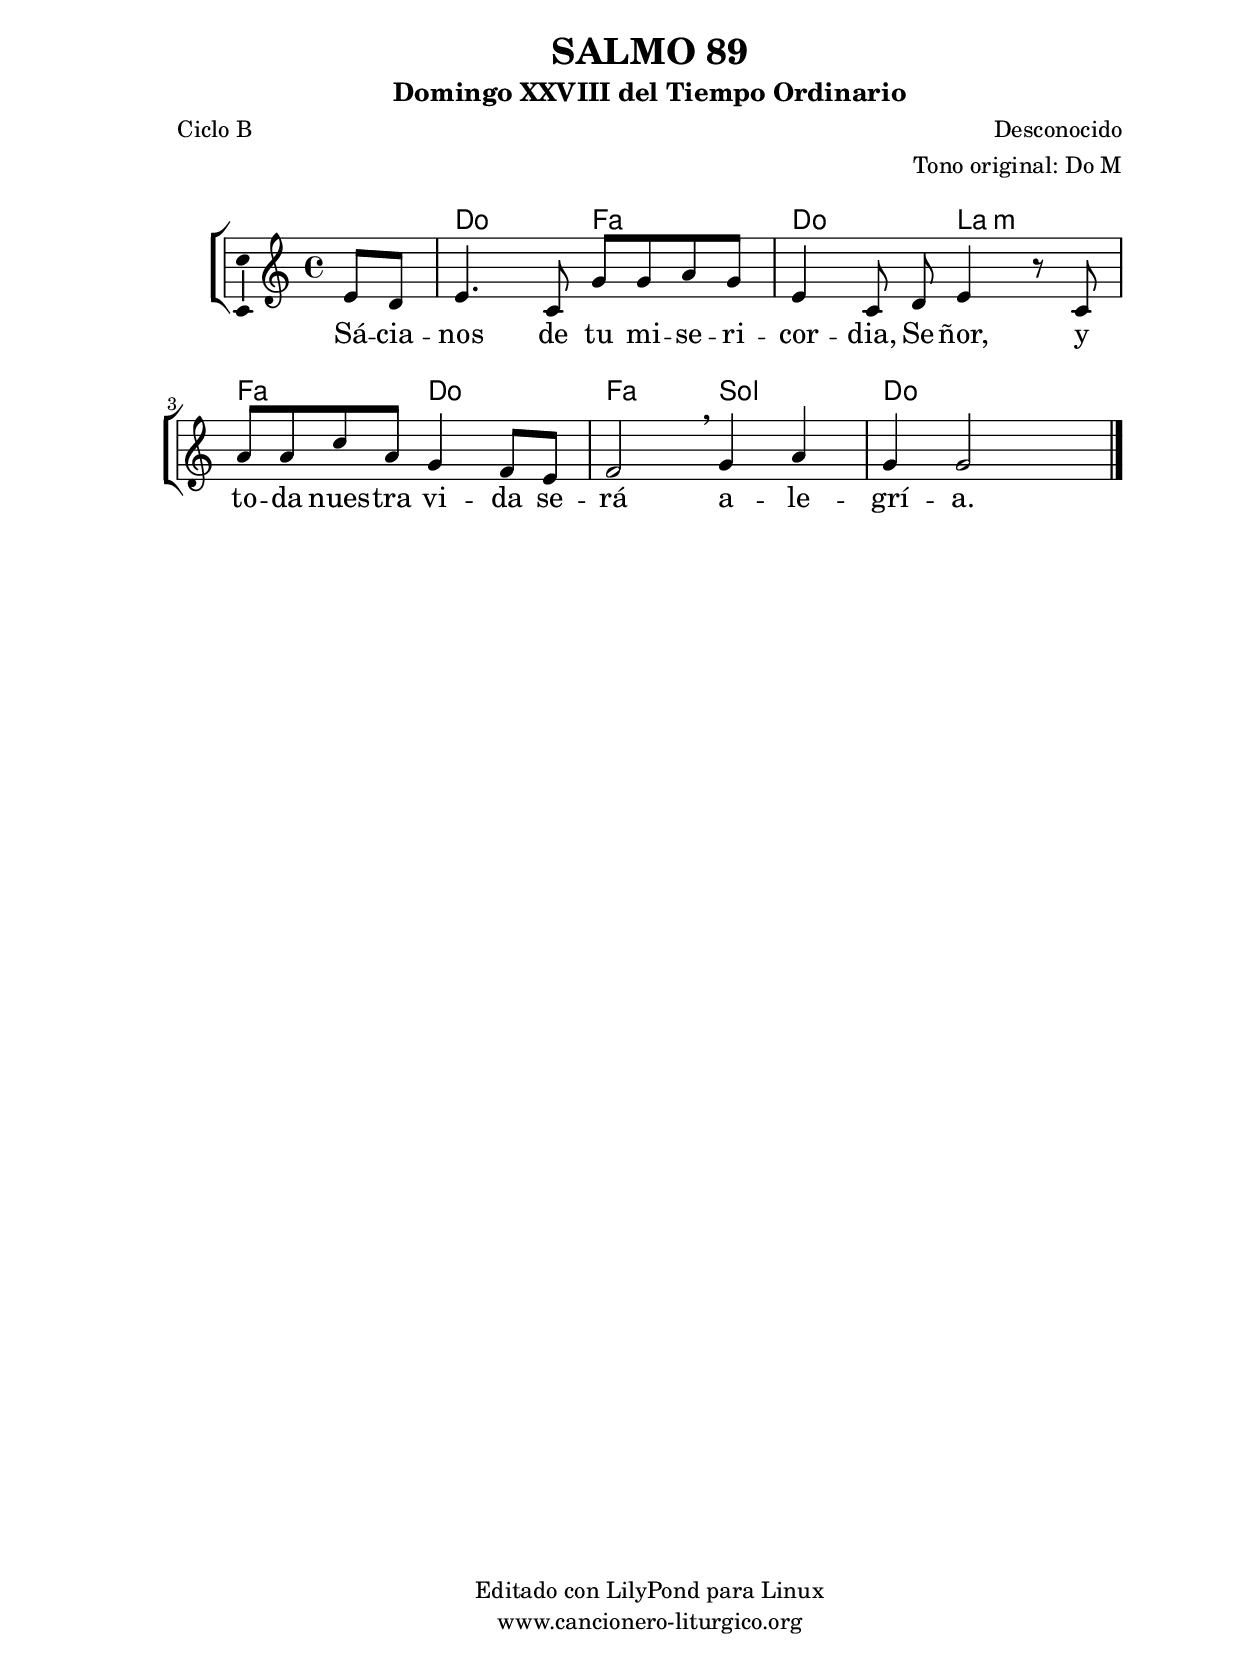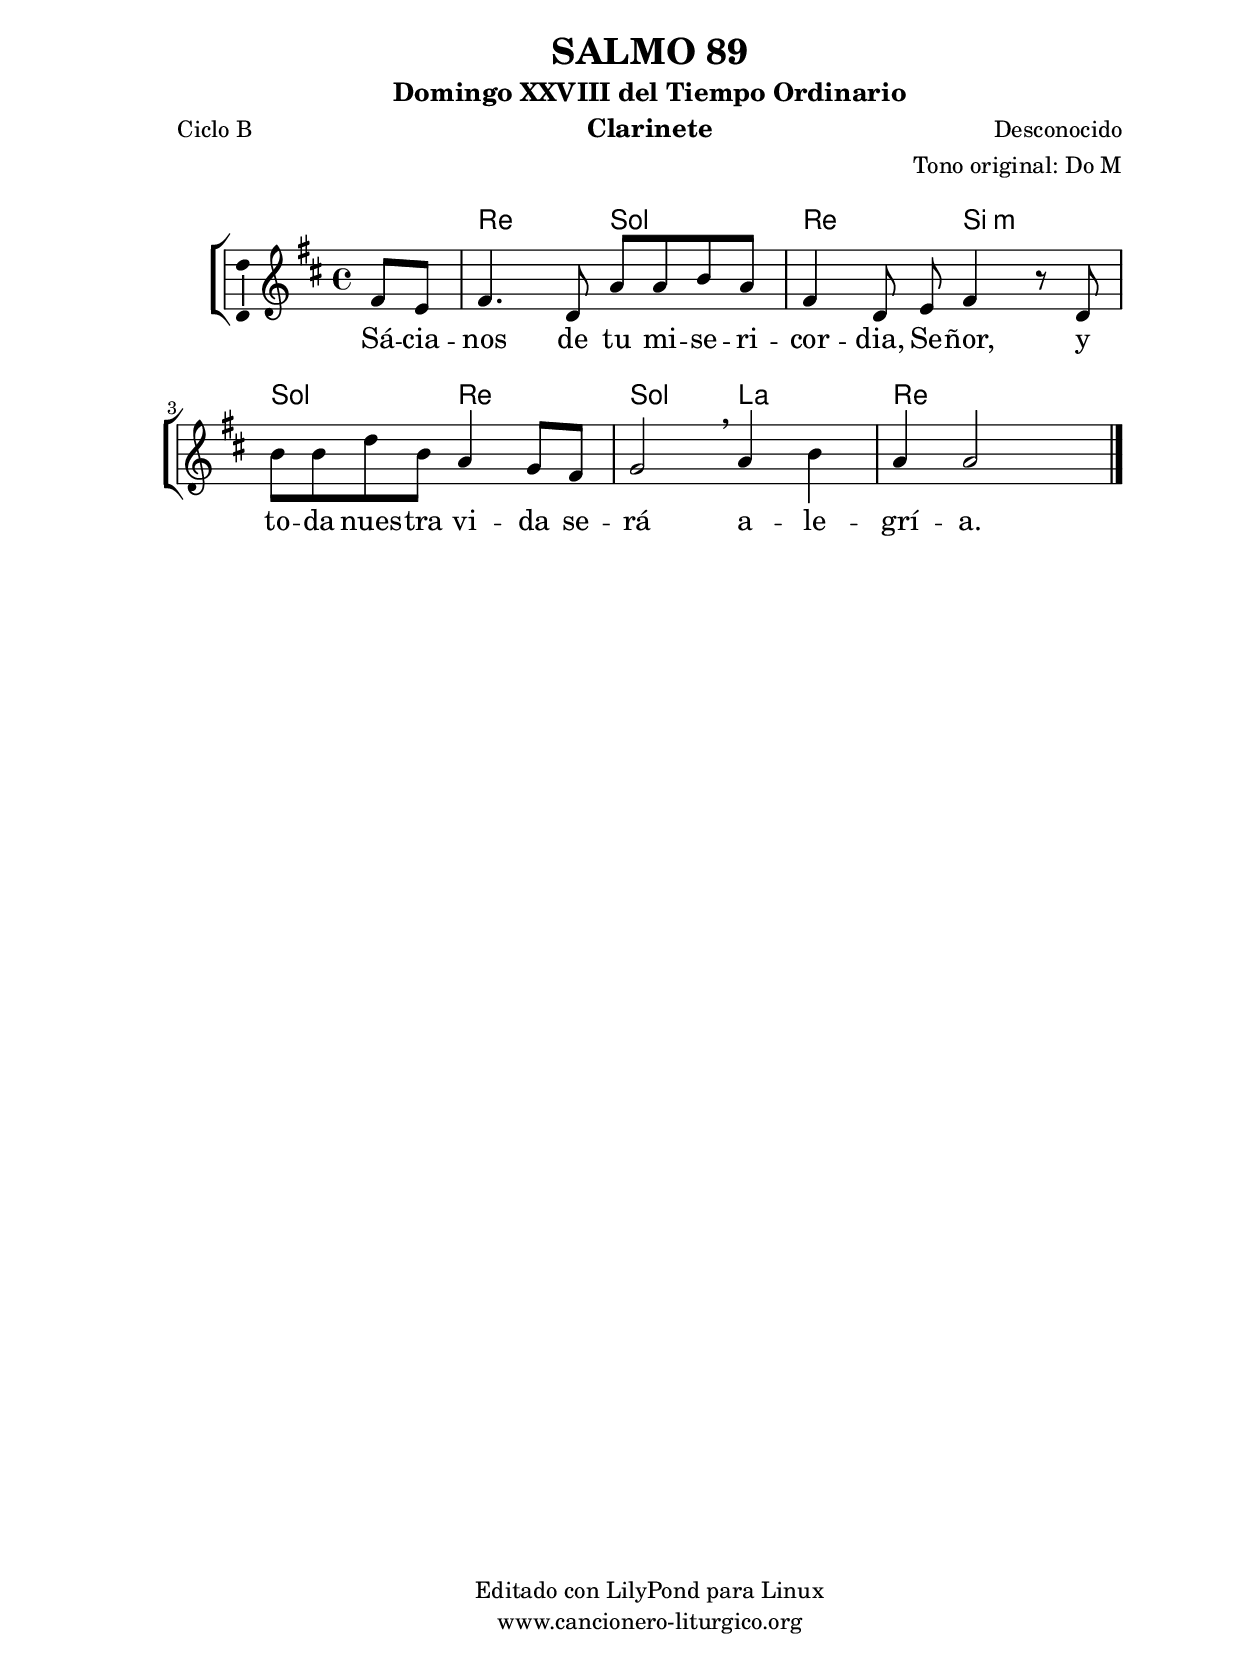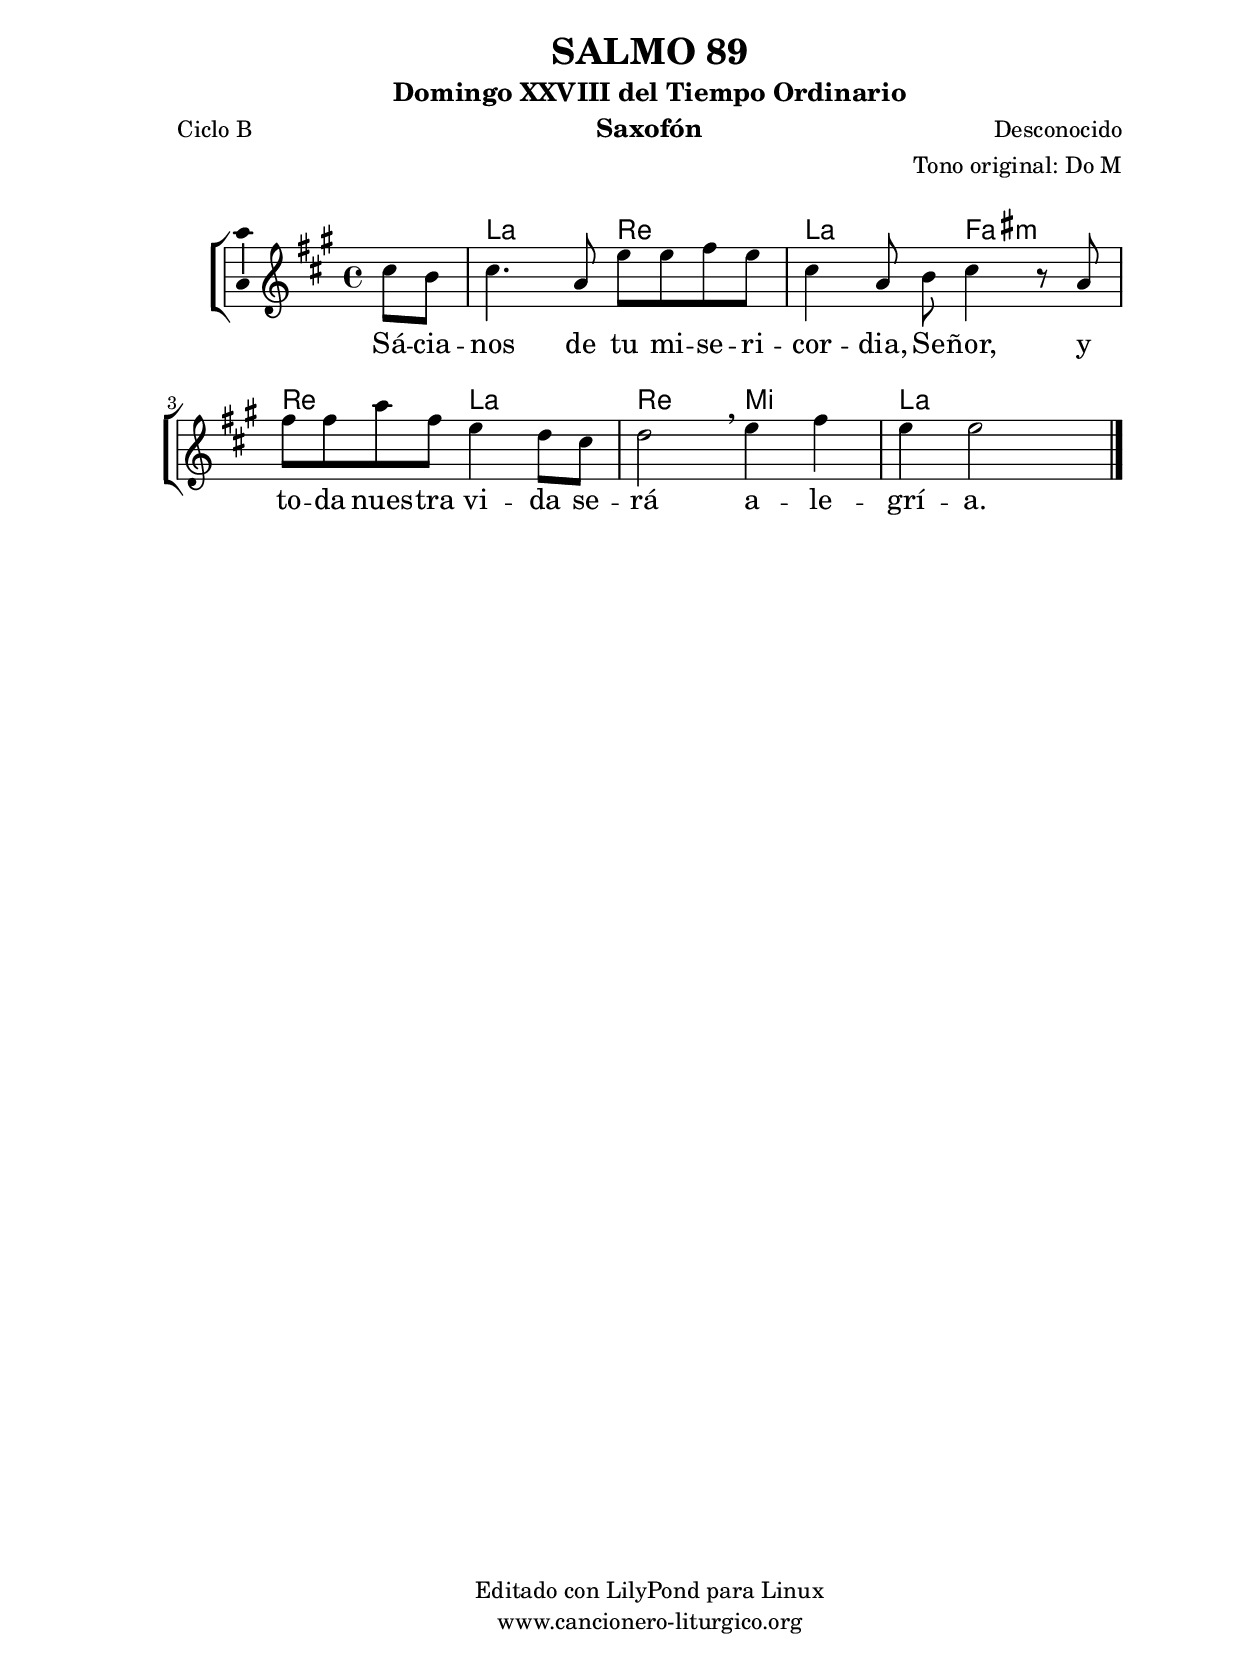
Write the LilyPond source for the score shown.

%
%para convertir .midi en .wav:
%timidity filename.midi -Ow -o finename.wav
%
%
%Para convertir de .wav a .mp3:
%lame -h -m j filename.wav
%
%
%para escuchar el midi:
%timidity nombrefichero.midi
%


%versión de lilypond para la que se ha escrito esta partitura:
\version "2.16.0"

	%Tamaño papel
	#(set-default-paper-size "a4")
	%Tamaño partitura
	#(set-global-staff-size 20)
	%No responde al pulsar sobre una nota
	#(ly:set-option 'point-and-click #f)

%parámetros del encabezamiento:
\header {
	title = "SALMO 89"
	subtitle = "Domingo XXVIII del Tiempo Ordinario"
	composer = "Desconocido"
	poet = "Ciclo B"
	meter = ""
	arranger = "Tono original: Do M"
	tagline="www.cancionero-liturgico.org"
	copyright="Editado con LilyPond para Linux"
	}

%parámetros asociados al papel:
\paper  {
	oddHeaderMarkup = \markup {\fill-line { \on-the-fly #not-first-page \fromproperty #'header:title \on-the-fly #not-first-page \fromproperty #'header:composer }}
	evenHeaderMarkup = \markup {\fill-line { \fromproperty #'header:composer \fromproperty #'header:title }}
	#(set-paper-size "a4")
	print-page-number = ##f
	first-page-number = 1
	print-first-page-number = ##f
%	head-separation = 3.0 \cm
	top-margin = 2.0 \cm
	bottom-margin = 0.5\cm
%%%	bottom-margin = -1.0\cm
	left-margin = 3.0 \cm
	line-width = 16.0 \cm 
	indent = 8\mm
	interscoreline = 2.\mm
	between-system-space = 15\mm
%	para que las partituras no llenen la hoja:
	ragged-bottom = ##t
%	idem para la última hoja:
	ragged-last-bottom = ##f
%	para que las partituras llenen el ancho del papel:
	ragged-last = ##f
	after-title-space = 2.5 \cm
%page-count=1
%system-count=2

	%Flexible Vertical Spacing
%	markup-markup-spacing =
%	#'((basic-distance . 15) (minimum-distance . 15) (padding . 3))
	markup-system-spacing =
	#'((basic-distance . 15) (minimum-distance . 15) (padding . 3))
	system-system-spacing =
	#'((basic-distance . 15) (minimum-distance . 15) (padding . 3))
	score-system-spacing =
	#'((basic-distance . 15) (minimum-distance . 15) (padding . 5))
%	top-system-spacing = % header
%	#'((basic-distance . 8) (minimum-distance . 0) (padding . 3))
%	top-markup-spacing =
%	#'((basic-distance . 20) (minimum-distance . 20) (padding . 3))
	last-bottom-spacing = % footer
	#'((basic-distance . 5) (minimum-distance . 5) (padding . 3))
%	score-markup-spacing =
%	#'((basic-distance . 16) (minimum-distance . 13) (padding . 3))

	}


%parámetros que afectan a toda la partitura:
global =  {
	%clave de sol (G):
	\clef G
	%armadura:
%	\transpose g f
	\key c \major
	\tempo 4=100
	\set Score.tempoHideNote = ##t
	}


acordes = {
	\italianChords
	\chordmode {
%	\transpose g f
{

s4
c2 f c a:m f c f g c
s2

	}
	}
}

melodia = 
%	\transpose g f
{
	\relative c'{

\time 4/4

\partial 4
e8 d
e4. c8 g' g a g
e4 c8 \noBeam d e4 r8 c8
a'8 a c a g4 f8 e
f2 \breathe g4 a
g4 g2 s4

	\bar "|."
	}
	}


texto = \lyricmode {
Sá -- cia -- nos de tu mi -- se -- ri -- cor -- dia, Se -- ñor, y to -- da nues -- tra vi -- da se -- rá a -- le -- grí -- a.
	}


acordesStaff = \context ChordNames = acordesStaff <<
	\set chordChanges = ##t
	\acordes
	>>


vozStaff = \context Voice = vozStaff
\with {\consists "Ambitus_engraver"}
<<
%	\set Staff.instrumentName = ""
%	\set Staff.shortInstrumentName = ""
%	\set Staff.midiInstrument = #"clarinet"
%	\set Staff.midiInstrument = #"cello"
%	\set Staff.midiInstrument = #"flute"
	\set Staff.midiInstrument = #"electric guitar (jazz)"
%	\set Staff.midiInstrument = #"english horn"
%	\set Staff.midiInstrument = #"violin"
%	\set Staff.midiInstrument = #"glockenspiel"
	\set Staff.midiMinimumVolume = #0.7
	\set Staff.midiMaximumVolume = #0.9
	\global
	\melodia
	>>


textoStaff = \context Lyrics = textoStaff <<
	\lyricsto vozStaff \texto
	>>

\book {
	\score {
		\context ChoirStaff {
			\override StaffGroup.SystemStartBracket #'collapse-height = #1
			\override Score.SystemStartBar #'collapse-height = #1
			<<
			\acordesStaff
			\vozStaff
			\textoStaff
			>>
			}
		\layout {
	    		\context {
				\Lyrics
				\override LyricText #'font-size = #2
				}
	   		 \context {
				\Score
				%fontSize = #3
				\override StaffSymbol #'staff-space = #(magstep +3)
				%\override Beam #'thickness = #0.55
				%\override SpacingSpanner #'spacing-increment = #1.0
				%\override Slur #'height-limit = #1.5
				}
			}
		}
	\score {
		\unfoldRepeats
		\context ChoirStaff {
			<<
			\acordesStaff
			\vozStaff
			>>
			}
		\midi {
	  		\context {
	  			\Score
				tempoWholesPerMinute = #(ly:make-moment 70 4)
				}
			}
		}
	}

%Partitura para clarinete
#(define output-suffix "C")
\book {
	\header{
		instrument = "Clarinete"
		}
	\score {
		\context ChoirStaff {
			\override StaffGroup.SystemStartBracket #'collapse-height = #1
			\override Score.SystemStartBar #'collapse-height = #1
\transpose c d
			<<
			\acordesStaff
			\vozStaff
			\textoStaff
			>>
			}
		\layout {
	    		\context {
				\Lyrics
				\override LyricText #'font-size = #2
				}
	   		 \context {
				\Score
				%fontSize = #3
				\override StaffSymbol #'staff-space = #(magstep +3)
				%\override Beam #'thickness = #0.55
				%\override SpacingSpanner #'spacing-increment = #1.0
				%\override Slur #'height-limit = #1.5
				}
			}
		}
	}

%Partitura para saxofón
#(define output-suffix "S")
\book {
	\header{
		instrument = "Saxofón"
		}
	\score {
		\context ChoirStaff {
			\override StaffGroup.SystemStartBracket #'collapse-height = #1
			\override Score.SystemStartBar #'collapse-height = #1
\transpose c a
			<<
			\acordesStaff
			\vozStaff
			\textoStaff
			>>
			}
		\layout {
	    		\context {
				\Lyrics
				\override LyricText #'font-size = #2
				}
	   		 \context {
				\Score
				%fontSize = #3
				\override StaffSymbol #'staff-space = #(magstep +3)
				%\override Beam #'thickness = #0.55
				%\override SpacingSpanner #'spacing-increment = #1.0
				%\override Slur #'height-limit = #1.5
				}
			}
		}
	}

